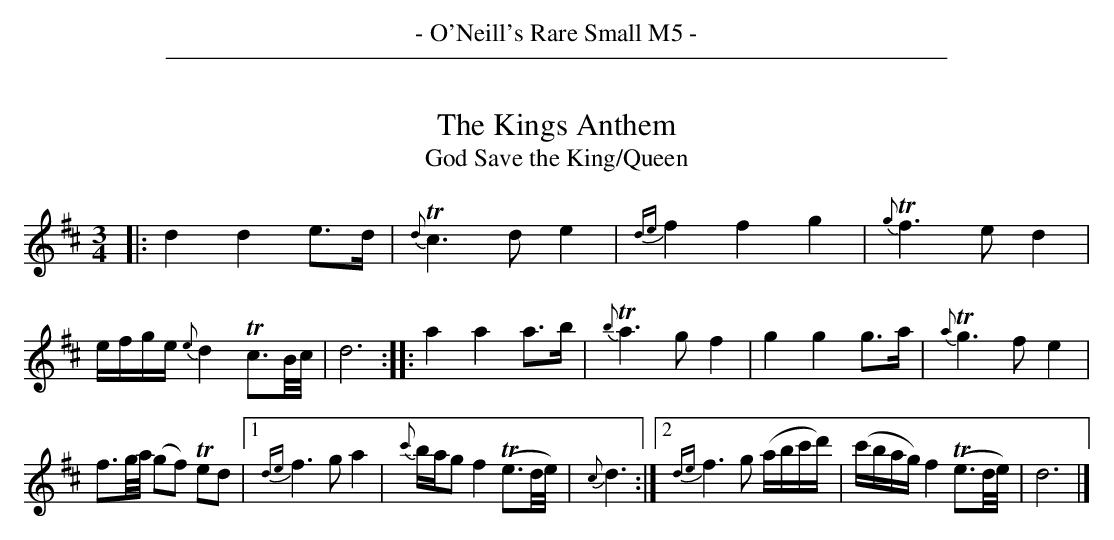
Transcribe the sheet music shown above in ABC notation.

X:1
T: The Kings Anthem
T: God Save the King/Queen
M: 3/4
L: 1/16
K: D
|:\
d4 d4 e3d | {d}Tc6 d2 e4 | {de}f4 f4 g4 | {g}Tf6 e2 d4 | efge {e}d4 Tc3B/c/ | d12 ::\
a4 a4 a3b | {b}Ta6 g2 f4 | g4 g4 g3a | {a}Tg6 f2 e4 |
f3g/a/ (g2f2) Te2d2 |[1 {de}f6 g2 a4 | {c'}bag2 f4 (Te3d/e/) | {c}d6 :|\
[2 {de}f6 g2 (abc'd') | (c'bag) f4 (Te3d/e/) | d12 |]
